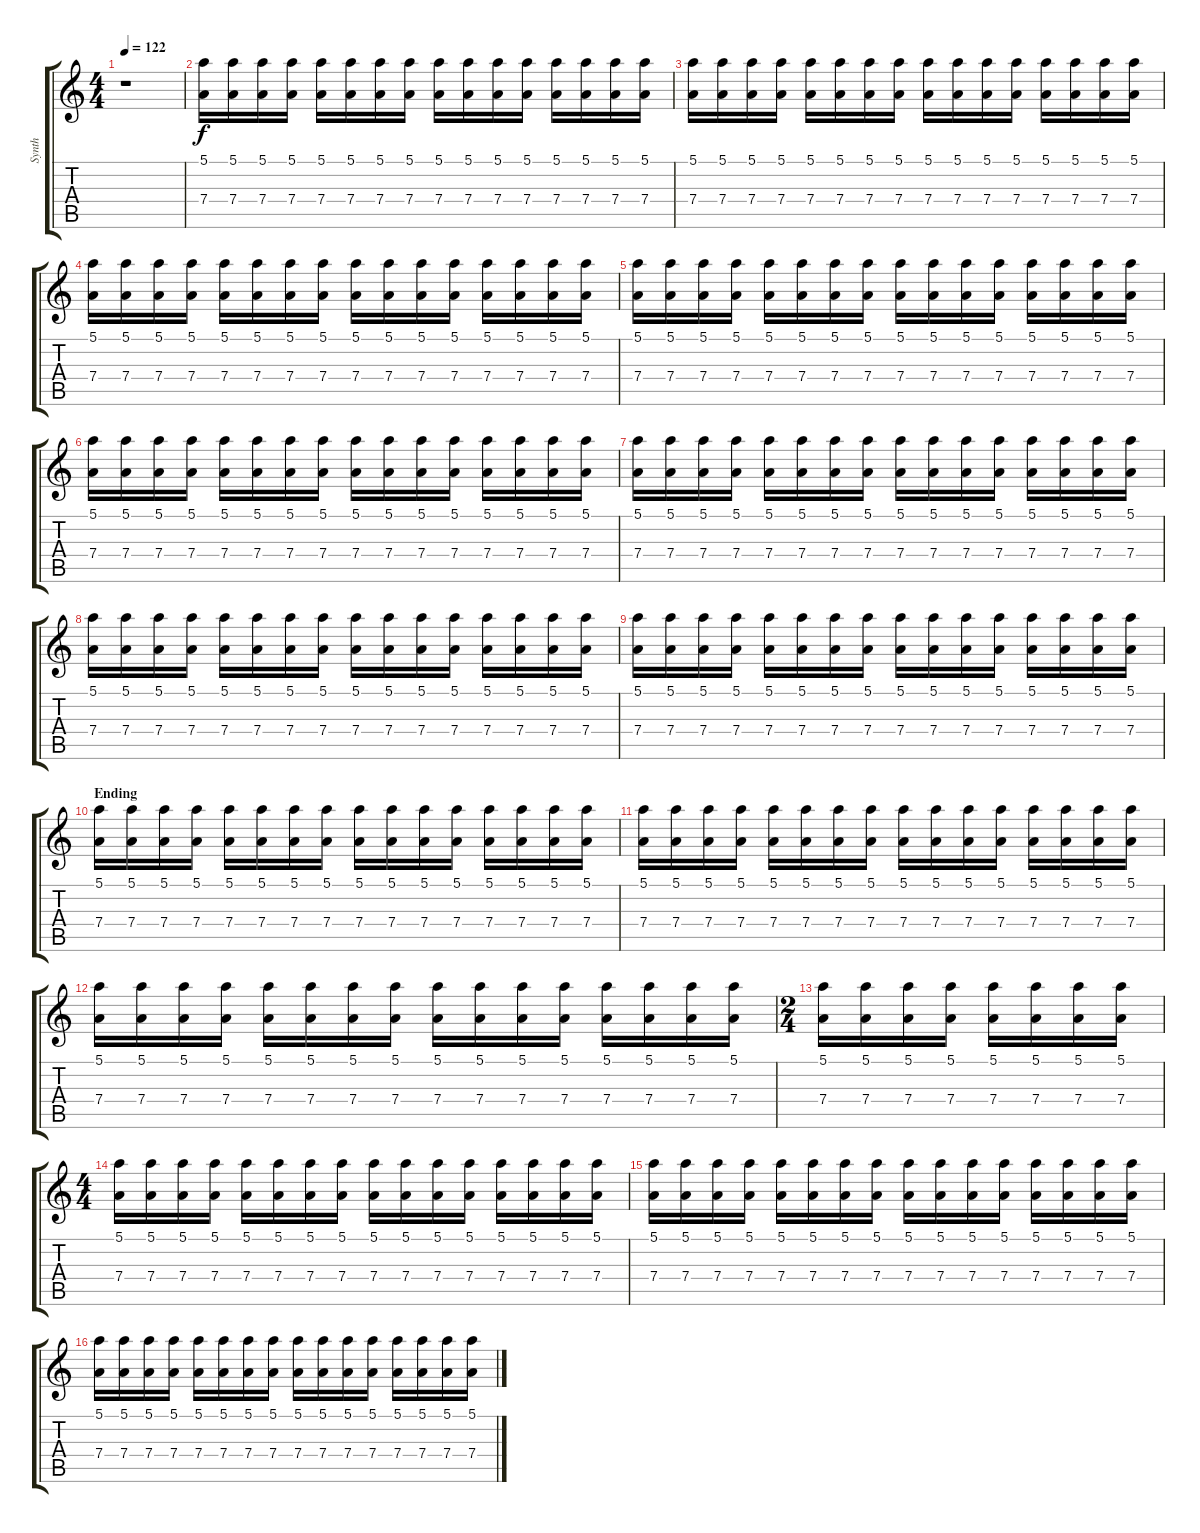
\track ("Synth" "Synth") {instrument lead2sawtooth}
\staff {score tabs}
\tuning (E5 B4 G4 D4 A3 E3) {hide}
\ts (4 4)
\tempo 122
\clef g2
\ks aminor
r.1{dy f} |
(5.1 7.4).16 (5.1 7.4).16 (5.1 7.4).16 (5.1 7.4).16 (5.1 7.4).16 (5.1 7.4).16 (5.1 7.4).16 (5.1 7.4).16 (5.1 7.4).16 (5.1 7.4).16 (5.1 7.4).16 (5.1 7.4).16 (5.1 7.4).16 (5.1 7.4).16 (5.1 7.4).16 (5.1 7.4).16 |
(5.1 7.4).16 (5.1 7.4).16 (5.1 7.4).16 (5.1 7.4).16 (5.1 7.4).16 (5.1 7.4).16 (5.1 7.4).16 (5.1 7.4).16 (5.1 7.4).16 (5.1 7.4).16 (5.1 7.4).16 (5.1 7.4).16 (5.1 7.4).16 (5.1 7.4).16 (5.1 7.4).16 (5.1 7.4).16 |
(5.1 7.4).16 (5.1 7.4).16 (5.1 7.4).16 (5.1 7.4).16 (5.1 7.4).16 (5.1 7.4).16 (5.1 7.4).16 (5.1 7.4).16 (5.1 7.4).16 (5.1 7.4).16 (5.1 7.4).16 (5.1 7.4).16 (5.1 7.4).16 (5.1 7.4).16 (5.1 7.4).16 (5.1 7.4).16 |
(5.1 7.4).16 (5.1 7.4).16 (5.1 7.4).16 (5.1 7.4).16 (5.1 7.4).16 (5.1 7.4).16 (5.1 7.4).16 (5.1 7.4).16 (5.1 7.4).16 (5.1 7.4).16 (5.1 7.4).16 (5.1 7.4).16 (5.1 7.4).16 (5.1 7.4).16 (5.1 7.4).16 (5.1 7.4).16 |
(5.1 7.4).16 (5.1 7.4).16 (5.1 7.4).16 (5.1 7.4).16 (5.1 7.4).16 (5.1 7.4).16 (5.1 7.4).16 (5.1 7.4).16 (5.1 7.4).16 (5.1 7.4).16 (5.1 7.4).16 (5.1 7.4).16 (5.1 7.4).16 (5.1 7.4).16 (5.1 7.4).16 (5.1 7.4).16 |
(5.1 7.4).16 (5.1 7.4).16 (5.1 7.4).16 (5.1 7.4).16 (5.1 7.4).16 (5.1 7.4).16 (5.1 7.4).16 (5.1 7.4).16 (5.1 7.4).16 (5.1 7.4).16 (5.1 7.4).16 (5.1 7.4).16 (5.1 7.4).16 (5.1 7.4).16 (5.1 7.4).16 (5.1 7.4).16 |
(5.1 7.4).16 (5.1 7.4).16 (5.1 7.4).16 (5.1 7.4).16 (5.1 7.4).16 (5.1 7.4).16 (5.1 7.4).16 (5.1 7.4).16 (5.1 7.4).16 (5.1 7.4).16 (5.1 7.4).16 (5.1 7.4).16 (5.1 7.4).16 (5.1 7.4).16 (5.1 7.4).16 (5.1 7.4).16 |
(5.1 7.4).16 (5.1 7.4).16 (5.1 7.4).16 (5.1 7.4).16 (5.1 7.4).16 (5.1 7.4).16 (5.1 7.4).16 (5.1 7.4).16 (5.1 7.4).16 (5.1 7.4).16 (5.1 7.4).16 (5.1 7.4).16 (5.1 7.4).16 (5.1 7.4).16 (5.1 7.4).16 (5.1 7.4).16 |
\section ("" "Ending")
(5.1 7.4).16 (5.1 7.4).16 (5.1 7.4).16 (5.1 7.4).16 (5.1 7.4).16 (5.1 7.4).16 (5.1 7.4).16 (5.1 7.4).16 (5.1 7.4).16 (5.1 7.4).16 (5.1 7.4).16 (5.1 7.4).16 (5.1 7.4).16 (5.1 7.4).16 (5.1 7.4).16 (5.1 7.4).16 |
(5.1 7.4).16 (5.1 7.4).16 (5.1 7.4).16 (5.1 7.4).16 (5.1 7.4).16 (5.1 7.4).16 (5.1 7.4).16 (5.1 7.4).16 (5.1 7.4).16 (5.1 7.4).16 (5.1 7.4).16 (5.1 7.4).16 (5.1 7.4).16 (5.1 7.4).16 (5.1 7.4).16 (5.1 7.4).16 |
(5.1 7.4).16 (5.1 7.4).16 (5.1 7.4).16 (5.1 7.4).16 (5.1 7.4).16 (5.1 7.4).16 (5.1 7.4).16 (5.1 7.4).16 (5.1 7.4).16 (5.1 7.4).16 (5.1 7.4).16 (5.1 7.4).16 (5.1 7.4).16 (5.1 7.4).16 (5.1 7.4).16 (5.1 7.4).16 |
\ts (2 4)
(5.1 7.4).16 (5.1 7.4).16 (5.1 7.4).16 (5.1 7.4).16 (5.1 7.4).16 (5.1 7.4).16 (5.1 7.4).16 (5.1 7.4).16 |
\ts (4 4)
(5.1 7.4).16 (5.1 7.4).16 (5.1 7.4).16 (5.1 7.4).16 (5.1 7.4).16 (5.1 7.4).16 (5.1 7.4).16 (5.1 7.4).16 (5.1 7.4).16 (5.1 7.4).16 (5.1 7.4).16 (5.1 7.4).16 (5.1 7.4).16 (5.1 7.4).16 (5.1 7.4).16 (5.1 7.4).16 |
(5.1 7.4).16 (5.1 7.4).16 (5.1 7.4).16 (5.1 7.4).16 (5.1 7.4).16 (5.1 7.4).16 (5.1 7.4).16 (5.1 7.4).16 (5.1 7.4).16 (5.1 7.4).16 (5.1 7.4).16 (5.1 7.4).16 (5.1 7.4).16 (5.1 7.4).16 (5.1 7.4).16 (5.1 7.4).16 |
(5.1 7.4).16 (5.1 7.4).16 (5.1 7.4).16 (5.1 7.4).16 (5.1 7.4).16 (5.1 7.4).16 (5.1 7.4).16 (5.1 7.4).16 (5.1 7.4).16 (5.1 7.4).16 (5.1 7.4).16 (5.1 7.4).16 (5.1 7.4).16 (5.1 7.4).16 (5.1 7.4).16 (5.1 7.4).16
